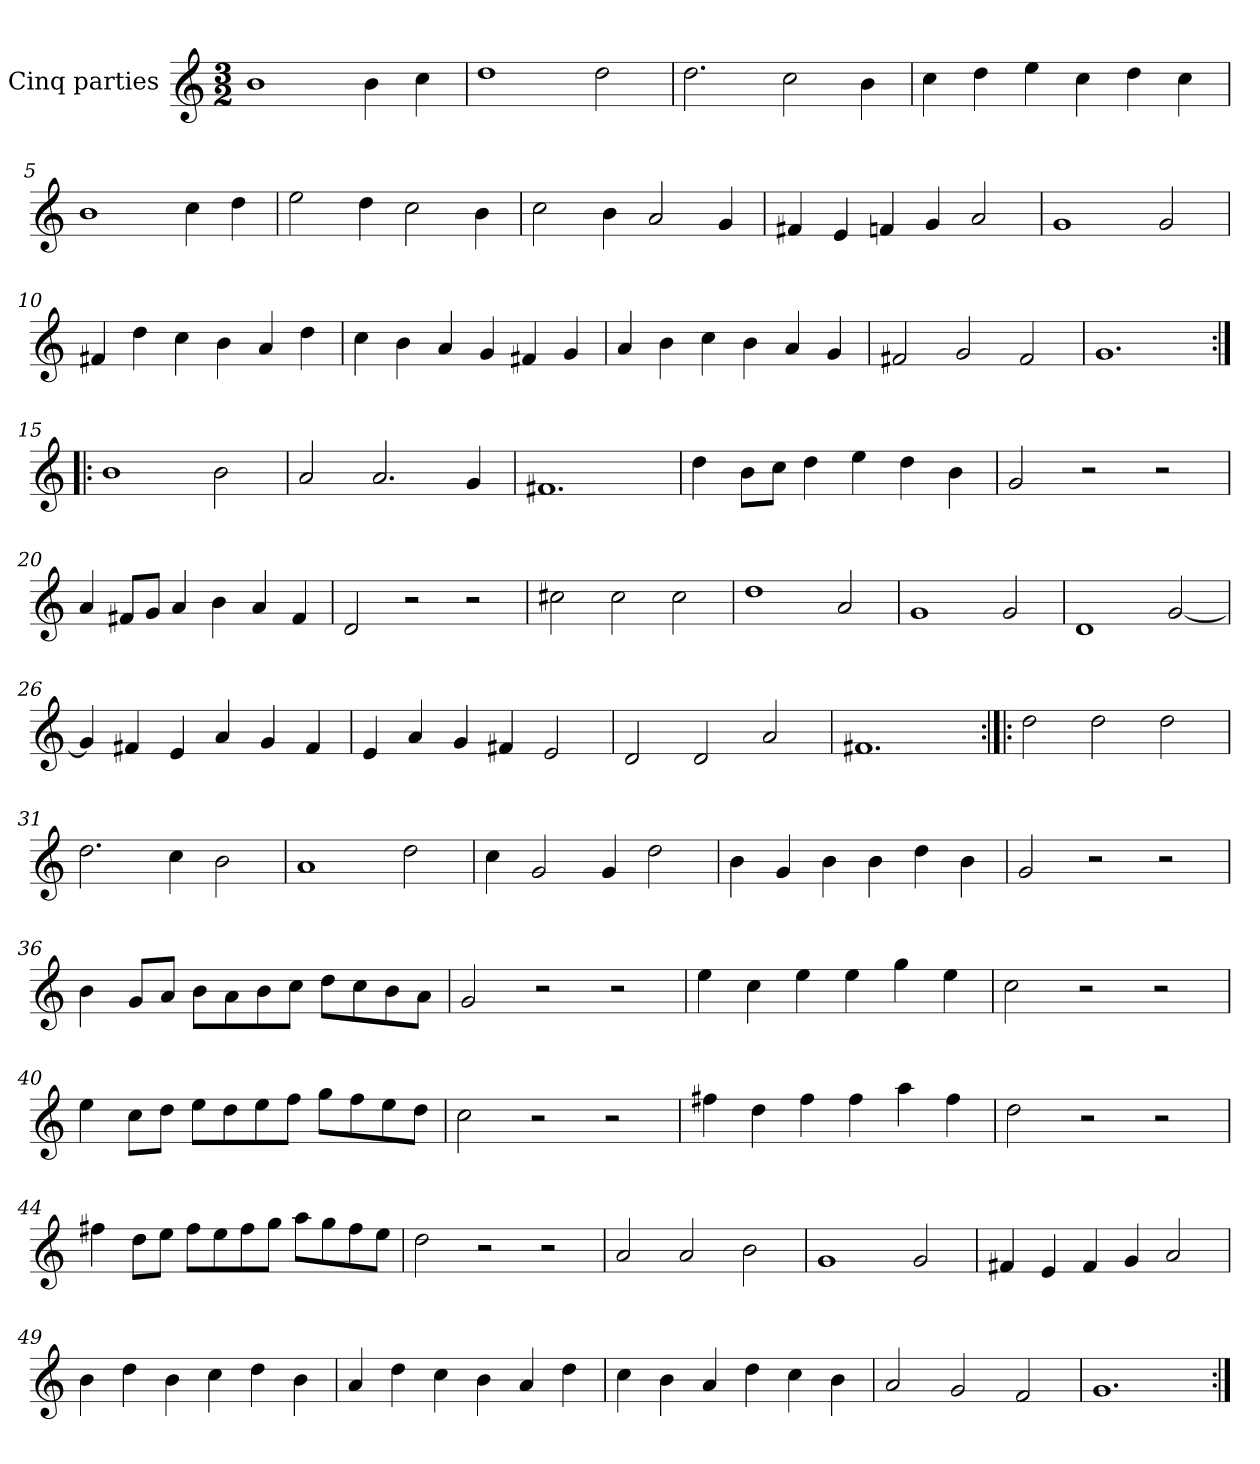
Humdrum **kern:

**kern
*part1
*staff1
*I"Cinq parties
*clefG2
*k[]
*M3/2
*MM180
=1
1b
4b\
4cc\
=2
1dd
2dd\
=3
2.dd\
2cc\
4b\
=4
4cc\
4dd\
4ee\
4cc\
4dd\
4cc\
=5
1b
4cc\
4dd\
=6
2ee\
4dd\
2cc\
4b\
=7
2cc\
4b\
2a/
4g/
=8
4f#X/
4e/
4fn/
4g/
2a/
=9
1g
2g/
=10
4f#X/
4dd\
4cc\
4b\
4a/
4dd\
=11
4cc\
4b\
4a/
4g/
4f#X/
4g/
=12
4a/
4b\
4cc\
4b\
4a/
4g/
=13
2f#X/
2g/
2f#/
=14
1.g
=15:|!|:
1b
2b\
=16
2a/
2.a/
4g/
=17
1.f#X
=18
4dd\
8b\L
8cc\J
4dd\
4ee\
4dd\
4b\
=19
2g/
2r
2r
=20
4a/
8f#X/L
8g/J
4a/
4b\
4a/
4f#/
=21
2d/
2r
2r
=22
2cc#X\
2cc#\
2cc#\
=23
1dd
2a/
=24
1g
2g/
=25
1d
[2g/
=26
4g/]
4f#X/
4e/
4a/
4g/
4f#/
=27
4e/
4a/
4g/
4f#X/
2e/
=28
2d/
2d/
2a/
=29
1.f#X
=30:|!|:
2dd\
2dd\
2dd\
=31
2.dd\
4cc\
2b\
=32
1a
2dd\
=33
4cc\
2g/
4g/
2dd\
=34
4b\
4g/
4b\
4b\
4dd\
4b\
=35
2g/
2r
2r
=36
4b\
8g/L
8a/J
8b\L
8a\
8b\
8cc\J
8dd\L
8cc\
8b\
8a\J
=37
2g/
2r
2r
=38
4ee\
4cc\
4ee\
4ee\
4gg\
4ee\
=39
2cc\
2r
2r
=40
4ee\
8cc\L
8dd\J
8ee\L
8dd\
8ee\
8ff\J
8gg\L
8ff\
8ee\
8dd\J
=41
2cc\
2r
2r
=42
4ff#X\
4dd\
4ff#\
4ff#\
4aa\
4ff#\
=43
2dd\
2r
2r
=44
4ff#X\
8dd\L
8ee\J
8ff#\L
8ee\
8ff#\
8gg\J
8aa\L
8gg\
8ff#\
8ee\J
=45
2dd\
2r
2r
=46
2a/
2a/
2b\
=47
1g
2g/
=48
4f#X/
4e/
4f#/
4g/
2a/
=49
4b\
4dd\
4b\
4cc\
4dd\
4b\
=50
4a/
4dd\
4cc\
4b\
4a/
4dd\
=51
4cc\
4b\
4a/
4dd\
4cc\
4b\
=52
2a/
2g/
2f/
=53
1.g
=:|!
*-
